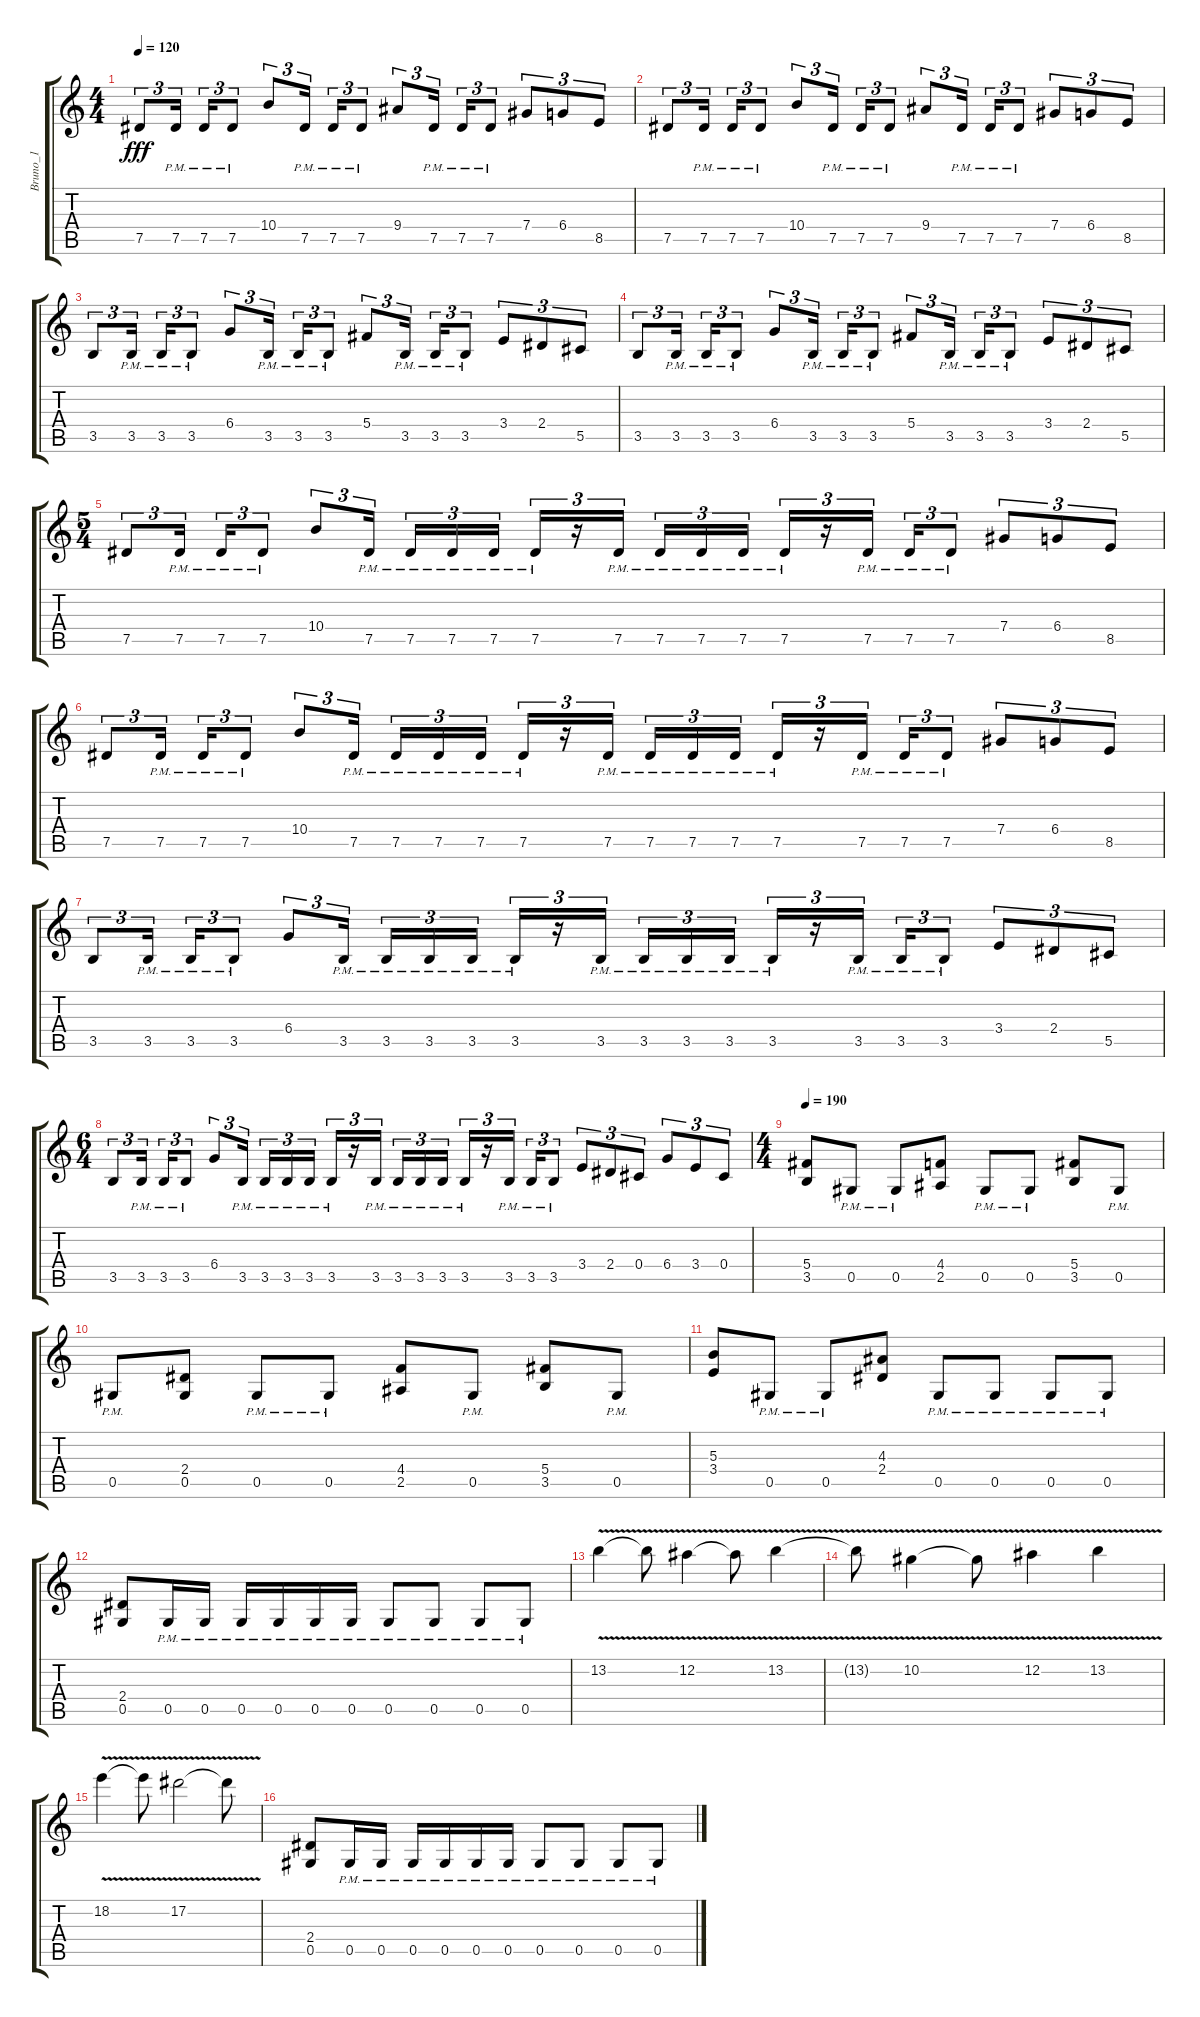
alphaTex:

\track ("Bruno_1" "Bruno_1") {instrument distortionguitar}
\staff {score tabs}
\tuning (Eb4 Bb3 Gb3 Db3 Ab2 Eb2) {hide}
\ts (4 4)
\tempo 120
\clef g2
\ks c
7.5.8{tu (3 2) dy fff} 7.5{pm}.16{tu (3 2)} 7.5{pm}.16{tu (3 2)} 7.5{pm}.8{tu (3 2)} 10.4.8{tu (3 2)} 7.5{pm}.16{tu (3 2)} 7.5{pm}.16{tu (3 2)} 7.5{pm}.8{tu (3 2)} 9.4.8{tu (3 2)} 7.5{pm}.16{tu (3 2)} 7.5{pm}.16{tu (3 2)} 7.5{pm}.8{tu (3 2)} 7.4.8{tu (3 2)} 6.4.8{tu (3 2)} 8.5.8{tu (3 2)} |
7.5.8{tu (3 2)} 7.5{pm}.16{tu (3 2)} 7.5{pm}.16{tu (3 2)} 7.5{pm}.8{tu (3 2)} 10.4.8{tu (3 2)} 7.5{pm}.16{tu (3 2)} 7.5{pm}.16{tu (3 2)} 7.5{pm}.8{tu (3 2)} 9.4.8{tu (3 2)} 7.5{pm}.16{tu (3 2)} 7.5{pm}.16{tu (3 2)} 7.5{pm}.8{tu (3 2)} 7.4.8{tu (3 2)} 6.4.8{tu (3 2)} 8.5.8{tu (3 2)} |
3.5.8{tu (3 2)} 3.5{pm}.16{tu (3 2)} 3.5{pm}.16{tu (3 2)} 3.5{pm}.8{tu (3 2)} 6.4.8{tu (3 2)} 3.5{pm}.16{tu (3 2)} 3.5{pm}.16{tu (3 2)} 3.5{pm}.8{tu (3 2)} 5.4.8{tu (3 2)} 3.5{pm}.16{tu (3 2)} 3.5{pm}.16{tu (3 2)} 3.5{pm}.8{tu (3 2)} 3.4.8{tu (3 2)} 2.4.8{tu (3 2)} 5.5.8{tu (3 2)} |
3.5.8{tu (3 2)} 3.5{pm}.16{tu (3 2)} 3.5{pm}.16{tu (3 2)} 3.5{pm}.8{tu (3 2)} 6.4.8{tu (3 2)} 3.5{pm}.16{tu (3 2)} 3.5{pm}.16{tu (3 2)} 3.5{pm}.8{tu (3 2)} 5.4.8{tu (3 2)} 3.5{pm}.16{tu (3 2)} 3.5{pm}.16{tu (3 2)} 3.5{pm}.8{tu (3 2)} 3.4.8{tu (3 2)} 2.4.8{tu (3 2)} 5.5.8{tu (3 2)} |
\ts (5 4)
7.5.8{tu (3 2)} 7.5{pm}.16{tu (3 2)} 7.5{pm}.16{tu (3 2)} 7.5{pm}.8{tu (3 2)} 10.4.8{tu (3 2)} 7.5{pm}.16{tu (3 2)} 7.5{pm}.16{tu (3 2)} 7.5{pm}.16{tu (3 2)} 7.5{pm}.16{tu (3 2)} 7.5{pm}.16{tu (3 2)} r.16{tu (3 2)} 7.5{pm}.16{tu (3 2)} 7.5{pm}.16{tu (3 2)} 7.5{pm}.16{tu (3 2)} 7.5{pm}.16{tu (3 2)} 7.5{pm}.16{tu (3 2)} r.16{tu (3 2)} 7.5{pm}.16{tu (3 2)} 7.5{pm}.16{tu (3 2)} 7.5{pm}.8{tu (3 2)} 7.4.8{tu (3 2)} 6.4.8{tu (3 2)} 8.5.8{tu (3 2)} |
7.5.8{tu (3 2)} 7.5{pm}.16{tu (3 2)} 7.5{pm}.16{tu (3 2)} 7.5{pm}.8{tu (3 2)} 10.4.8{tu (3 2)} 7.5{pm}.16{tu (3 2)} 7.5{pm}.16{tu (3 2)} 7.5{pm}.16{tu (3 2)} 7.5{pm}.16{tu (3 2)} 7.5{pm}.16{tu (3 2)} r.16{tu (3 2)} 7.5{pm}.16{tu (3 2)} 7.5{pm}.16{tu (3 2)} 7.5{pm}.16{tu (3 2)} 7.5{pm}.16{tu (3 2)} 7.5{pm}.16{tu (3 2)} r.16{tu (3 2)} 7.5{pm}.16{tu (3 2)} 7.5{pm}.16{tu (3 2)} 7.5{pm}.8{tu (3 2)} 7.4.8{tu (3 2)} 6.4.8{tu (3 2)} 8.5.8{tu (3 2)} |
3.5.8{tu (3 2)} 3.5{pm}.16{tu (3 2)} 3.5{pm}.16{tu (3 2)} 3.5{pm}.8{tu (3 2)} 6.4.8{tu (3 2)} 3.5{pm}.16{tu (3 2)} 3.5{pm}.16{tu (3 2)} 3.5{pm}.16{tu (3 2)} 3.5{pm}.16{tu (3 2)} 3.5{pm}.16{tu (3 2)} r.16{tu (3 2)} 3.5{pm}.16{tu (3 2)} 3.5{pm}.16{tu (3 2)} 3.5{pm}.16{tu (3 2)} 3.5{pm}.16{tu (3 2)} 3.5{pm}.16{tu (3 2)} r.16{tu (3 2)} 3.5{pm}.16{tu (3 2)} 3.5{pm}.16{tu (3 2)} 3.5{pm}.8{tu (3 2)} 3.4.8{tu (3 2)} 2.4.8{tu (3 2)} 5.5.8{tu (3 2)} |
\ts (6 4)
3.5.8{tu (3 2)} 3.5{pm}.16{tu (3 2)} 3.5{pm}.16{tu (3 2)} 3.5{pm}.8{tu (3 2)} 6.4.8{tu (3 2)} 3.5{pm}.16{tu (3 2)} 3.5{pm}.16{tu (3 2)} 3.5{pm}.16{tu (3 2)} 3.5{pm}.16{tu (3 2)} 3.5{pm}.16{tu (3 2)} r.16{tu (3 2)} 3.5{pm}.16{tu (3 2)} 3.5{pm}.16{tu (3 2)} 3.5{pm}.16{tu (3 2)} 3.5{pm}.16{tu (3 2)} 3.5{pm}.16{tu (3 2)} r.16{tu (3 2)} 3.5{pm}.16{tu (3 2)} 3.5{pm}.16{tu (3 2)} 3.5{pm}.8{tu (3 2)} 3.4.8{tu (3 2)} 2.4.8{tu (3 2)} 0.4.8{tu (3 2)} 6.4.8{tu (3 2)} 3.4.8{tu (3 2)} 0.4.8{tu (3 2)} |
\ts (4 4)
\tempo 190
(5.4 3.5).8 0.5{pm}.8 0.5{pm}.8 (4.4 2.5).8 0.5{pm}.8 0.5{pm}.8 (5.4 3.5).8 0.5{pm}.8 |
0.5{pm}.8 (2.4 0.5).8 0.5{pm}.8 0.5{pm}.8 (4.4 2.5).8 0.5{pm}.8 (5.4 3.5).8 0.5{pm}.8 |
(5.3 3.4).8 0.5{pm}.8 0.5{pm}.8 (4.3 2.4).8 0.5{pm}.8 0.5{pm}.8 0.5{pm}.8 0.5{pm}.8 |
(2.4 0.5).8 0.5{pm}.16 0.5{pm}.16 0.5{pm}.16 0.5{pm}.16 0.5{pm}.16 0.5{pm}.16 0.5{pm}.8 0.5{pm}.8 0.5{pm}.8 0.5{pm}.8 |
13.2{v}.4 13.2{t}.8 12.2{v}.4 12.2{t}.8 13.2{v}.4 |
13.2{t}.8 10.2{v}.4 10.2{t}.8 12.2{v}.4 13.2{v}.4 |
18.2{v}.4 18.2{t}.8 17.2{v}.2 17.2{t}.8 |
(2.4 0.5).8 0.5{pm}.16 0.5{pm}.16 0.5{pm}.16 0.5{pm}.16 0.5{pm}.16 0.5{pm}.16 0.5{pm}.8 0.5{pm}.8 0.5{pm}.8 0.5{pm}.8
